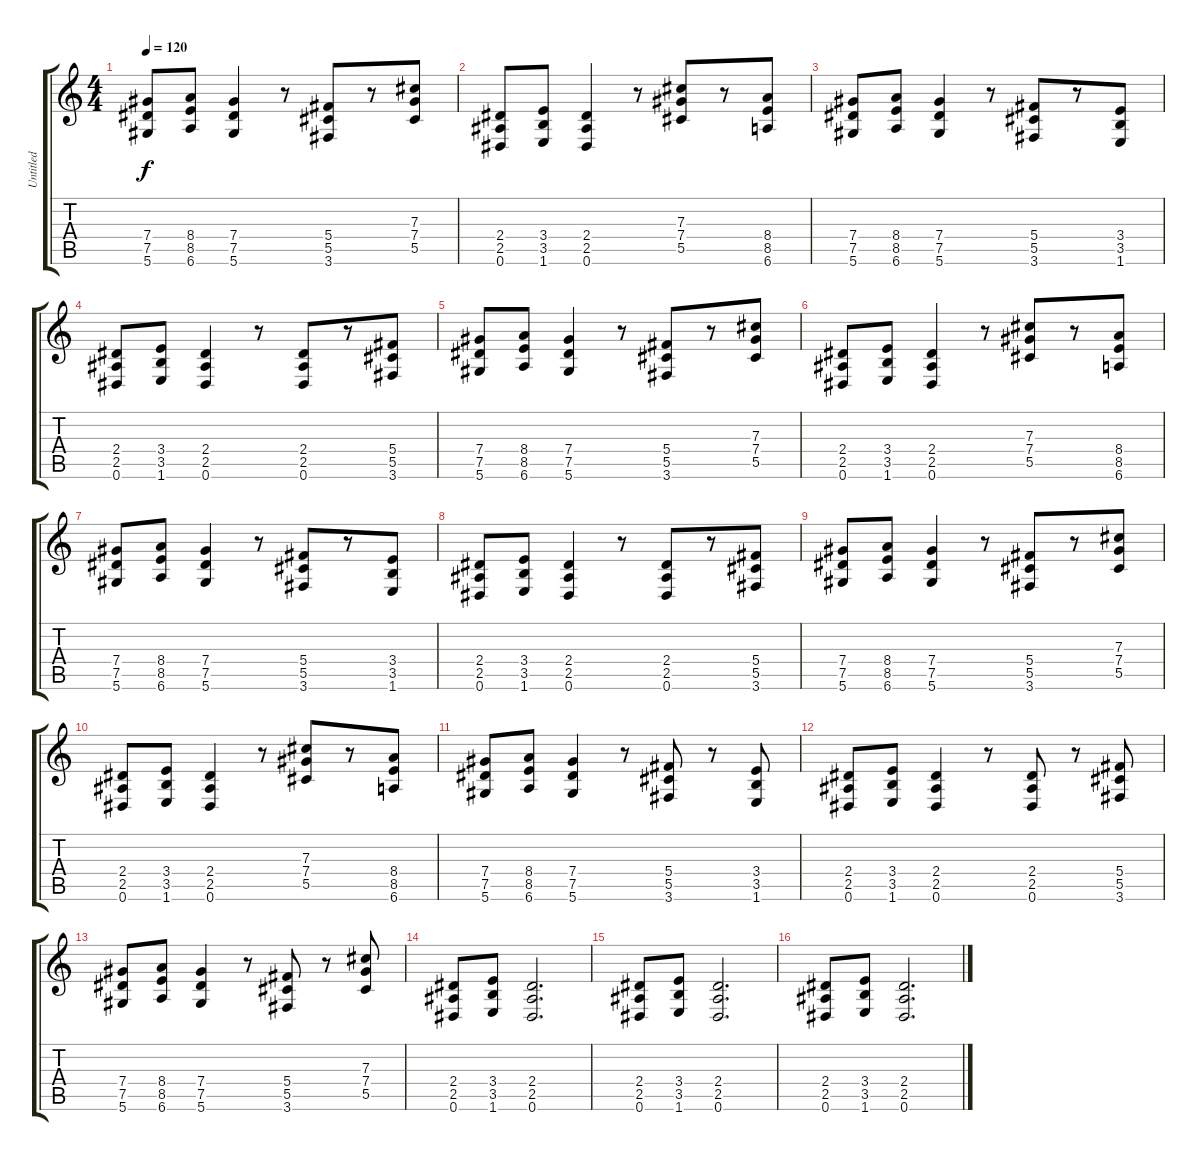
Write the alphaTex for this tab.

\track ("Untitled" "Untitled") {instrument overdrivenguitar}
\staff {score tabs}
\tuning (Eb4 Bb3 Gb3 Db3 Ab2 Eb2) {hide}
\ts (4 4)
\tempo 120
\clef g2
\ks c
(7.4 7.5 5.6).8{dy f beam merge} (8.4 8.5 6.6).8{beam merge} (7.4 7.5 5.6).4{beam merge} r.8{beam merge} (5.4 5.5 3.6).8{beam merge} r.8{beam merge} (7.3 7.4 5.5).8 |
(2.4 2.5 0.6).8{beam merge} (3.4 3.5 1.6).8{beam merge} (2.4 2.5 0.6).4{beam merge} r.8{beam merge} (7.3 7.4 5.5).8{beam merge} r.8{beam merge} (8.4 8.5 6.6).8 |
(7.4 7.5 5.6).8{beam merge} (8.4 8.5 6.6).8 (7.4 7.5 5.6).4 r.8{beam merge} (5.4 5.5 3.6).8{beam merge} r.8{beam merge} (3.4 3.5 1.6).8 |
(2.4 2.5 0.6).8{beam merge} (3.4 3.5 1.6).8 (2.4 2.5 0.6).4 r.8{beam merge} (2.4 2.5 0.6).8{beam merge} r.8{beam merge} (5.4 5.5 3.6).8 |
(7.4 7.5 5.6).8{beam merge} (8.4 8.5 6.6).8{beam merge} (7.4 7.5 5.6).4 r.8 (5.4 5.5 3.6).8{beam merge} r.8 (7.3 7.4 5.5).8 |
(2.4 2.5 0.6).8{beam merge} (3.4 3.5 1.6).8 (2.4 2.5 0.6).4{beam merge} r.8{beam merge} (7.3 7.4 5.5).8{beam merge} r.8{beam merge} (8.4 8.5 6.6).8 |
(7.4 7.5 5.6).8{beam merge} (8.4 8.5 6.6).8 (7.4 7.5 5.6).4{beam merge} r.8{beam merge} (5.4 5.5 3.6).8{beam merge} r.8{beam merge} (3.4 3.5 1.6).8 |
(2.4 2.5 0.6).8 (3.4 3.5 1.6).8{beam merge} (2.4 2.5 0.6).4{beam merge} r.8 (2.4 2.5 0.6).8{beam merge} r.8{beam merge} (5.4 5.5 3.6).8 |
(7.4 7.5 5.6).8 (8.4 8.5 6.6).8{beam merge} (7.4 7.5 5.6).4{beam merge} r.8 (5.4 5.5 3.6).8{beam merge} r.8 (7.3 7.4 5.5).8 |
(2.4 2.5 0.6).8{beam merge} (3.4 3.5 1.6).8{beam merge} (2.4 2.5 0.6).4 r.8 (7.3 7.4 5.5).8{beam merge} r.8{beam merge} (8.4 8.5 6.6).8 |
(7.4 7.5 5.6).8{beam merge} (8.4 8.5 6.6).8 (7.4 7.5 5.6).4 r.8 (5.4 5.5 3.6).8 r.8 (3.4 3.5 1.6).8 |
(2.4 2.5 0.6).8 (3.4 3.5 1.6).8 (2.4 2.5 0.6).4 r.8 (2.4 2.5 0.6).8 r.8 (5.4 5.5 3.6).8 |
(7.4 7.5 5.6).8 (8.4 8.5 6.6).8 (7.4 7.5 5.6).4 r.8 (5.4 5.5 3.6).8 r.8 (7.3 7.4 5.5).8 |
(2.4 2.5 0.6).8 (3.4 3.5 1.6).8 (2.4 2.5 0.6).2{d} |
(2.4 2.5 0.6).8 (3.4 3.5 1.6).8 (2.4 2.5 0.6).2{d} |
(2.4 2.5 0.6).8 (3.4 3.5 1.6).8 (2.4 2.5 0.6).2{d}
